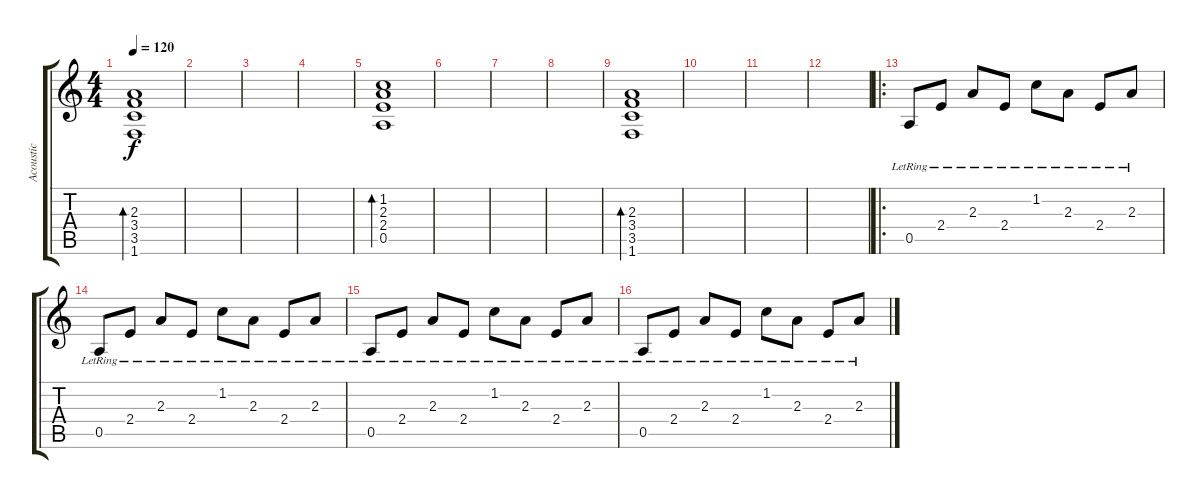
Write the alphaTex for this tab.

\track ("Acoustic" "Acoustic") {instrument acousticguitarsteel}
\staff {score tabs}
\tuning (E4 B3 G3 D3 A2 E2) {hide}
\ts (4 4)
\tempo 120
\clef g2
\ks c
(2.3 3.4 3.5 1.6).1{bd 60 dy f} |
|
|
|
(1.2 2.3 2.4 0.5).1{bd 60 volume 9} |
|
|
|
(2.3 3.4 3.5 1.6).1{bd 60} |
|
|
|
\ro
0.5{lr}.8{volume 8} 2.4{lr}.8 2.3{lr}.8 2.4{lr}.8 1.2{lr}.8 2.3{lr}.8 2.4{lr}.8 2.3{lr}.8 |
0.5{lr}.8 2.4{lr}.8 2.3{lr}.8 2.4{lr}.8 1.2{lr}.8 2.3{lr}.8 2.4{lr}.8 2.3{lr}.8 |
0.5{lr}.8 2.4{lr}.8 2.3{lr}.8 2.4{lr}.8 1.2{lr}.8 2.3{lr}.8 2.4{lr}.8 2.3{lr}.8 |
0.5{lr}.8 2.4{lr}.8 2.3{lr}.8 2.4{lr}.8 1.2{lr}.8 2.3{lr}.8 2.4{lr}.8 2.3{lr}.8
